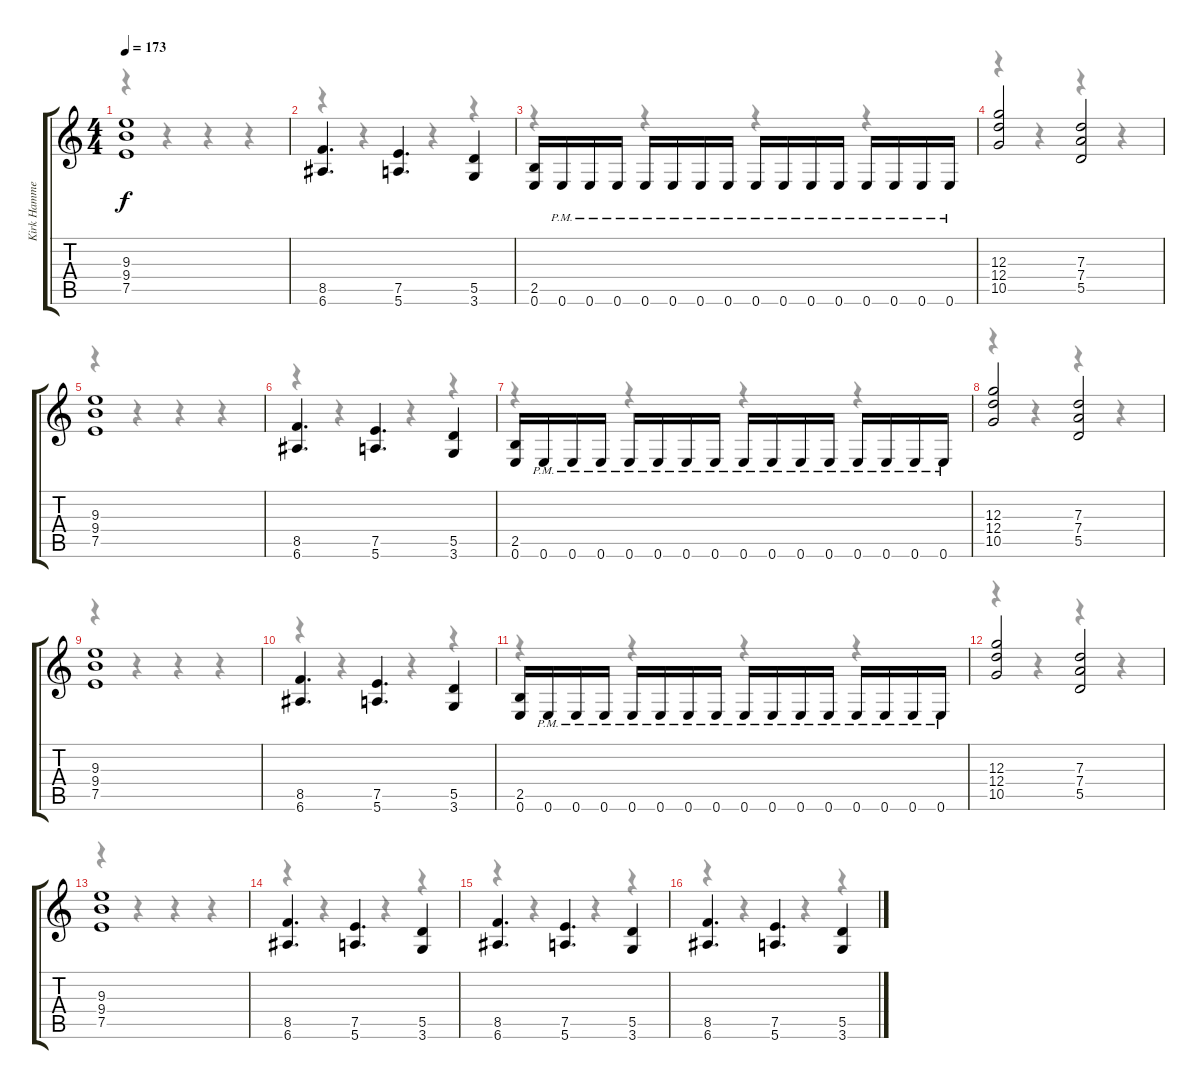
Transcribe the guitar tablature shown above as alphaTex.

\track ("Kirk Hammett" "Kirk Hamme") {instrument distortionguitar}
\staff {score tabs}
\tuning (E4 B3 G3 D3 A2 E2) {hide}
\voice
\ts (4 4)
\tempo 173
\clef g2
\ks c
(9.3 9.4 7.5).1{dy f} |
(8.5 6.6).4{d} (7.5 5.6).4{d} (5.5 3.6).4 |
(2.5 0.6).16 0.6{pm}.16 0.6{pm}.16 0.6{pm}.16 0.6{pm}.16 0.6{pm}.16 0.6{pm}.16 0.6{pm}.16 0.6{pm}.16 0.6{pm}.16 0.6{pm}.16 0.6{pm}.16 0.6{pm}.16 0.6{pm}.16 0.6{pm}.16 0.6{pm}.16 |
(12.3 12.4 10.5).2 (7.3 7.4 5.5).2 |
(9.3 9.4 7.5).1 |
(8.5 6.6).4{d} (7.5 5.6).4{d} (5.5 3.6).4 |
(2.5 0.6).16 0.6{pm}.16 0.6{pm}.16 0.6{pm}.16 0.6{pm}.16 0.6{pm}.16 0.6{pm}.16 0.6{pm}.16 0.6{pm}.16 0.6{pm}.16 0.6{pm}.16 0.6{pm}.16 0.6{pm}.16 0.6{pm}.16 0.6{pm}.16 0.6{pm}.16 |
(12.3 12.4 10.5).2 (7.3 7.4 5.5).2 |
(9.3 9.4 7.5).1 |
(8.5 6.6).4{d} (7.5 5.6).4{d} (5.5 3.6).4 |
(2.5 0.6).16 0.6{pm}.16 0.6{pm}.16 0.6{pm}.16 0.6{pm}.16 0.6{pm}.16 0.6{pm}.16 0.6{pm}.16 0.6{pm}.16 0.6{pm}.16 0.6{pm}.16 0.6{pm}.16 0.6{pm}.16 0.6{pm}.16 0.6{pm}.16 0.6{pm}.16 |
(12.3 12.4 10.5).2 (7.3 7.4 5.5).2 |
(9.3 9.4 7.5).1 |
(8.5 6.6).4{d} (7.5 5.6).4{d} (5.5 3.6).4 |
(8.5 6.6).4{d} (7.5 5.6).4{d} (5.5 3.6).4 |
(8.5 6.6).4{d} (7.5 5.6).4{d} (5.5 3.6).4
\voice
\clef g2
\ottava regular
\simile none
\ks c
r.4{dy f} r.4 r.4 r.4 |
r.4 r.4 r.4 r.4 |
r.4 r.4 r.4 r.4 |
r.4 r.4 r.4 r.4 |
r.4 r.4 r.4 r.4 |
r.4 r.4 r.4 r.4 |
r.4 r.4 r.4 r.4 |
r.4 r.4 r.4 r.4 |
r.4 r.4 r.4 r.4 |
r.4 r.4 r.4 r.4 |
r.4 r.4 r.4 r.4 |
r.4 r.4 r.4 r.4 |
r.4 r.4 r.4 r.4 |
r.4 r.4 r.4 r.4 |
r.4 r.4 r.4 r.4 |
r.4 r.4 r.4 r.4
